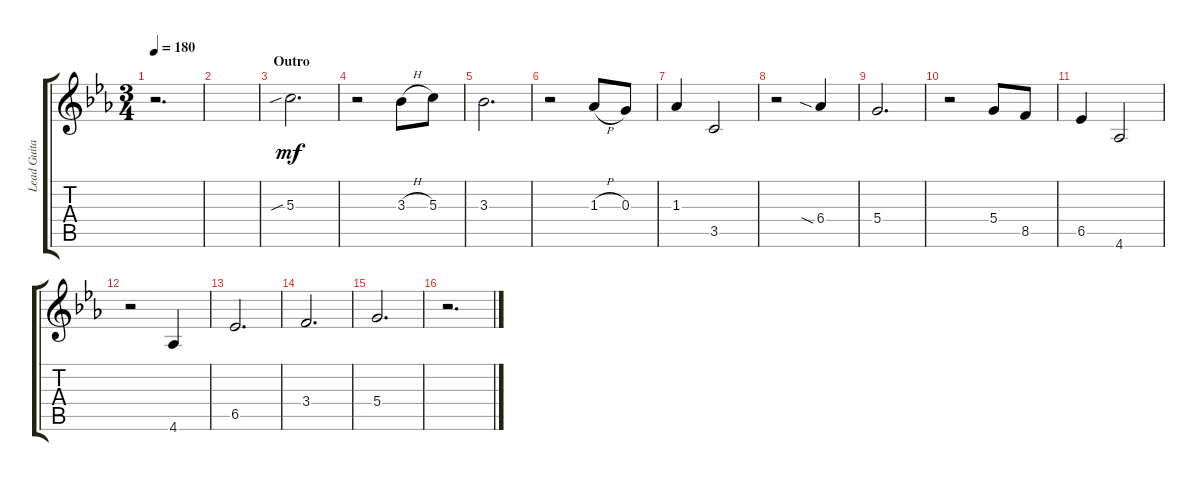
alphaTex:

\track ("Lead Guitar I" "Lead Guita") {instrument acousticguitarnylon}
\staff {score tabs}
\tuning (E4 B3 G3 D3 A2 E2) {hide}
\ts (3 4)
\tempo 180
\clef g2
\ks cminor
r.2{d dy mf} |
|
\section ("" "Outro")
5.3{sib}.2{d} |
r.2 3.3{h}.8 5.3.8 |
3.3.2{d} |
r.2 1.3{h}.8 0.3.8 |
1.3.4 3.5.2 |
r.2 6.4{sia}.4 |
5.4.2{d} |
r.2 5.4.8 8.5.8 |
6.5.4 4.6.2 |
r.2 4.6.4 |
6.5.2{d} |
3.4.2{d} |
5.4.2{d} |
r.2{d}
